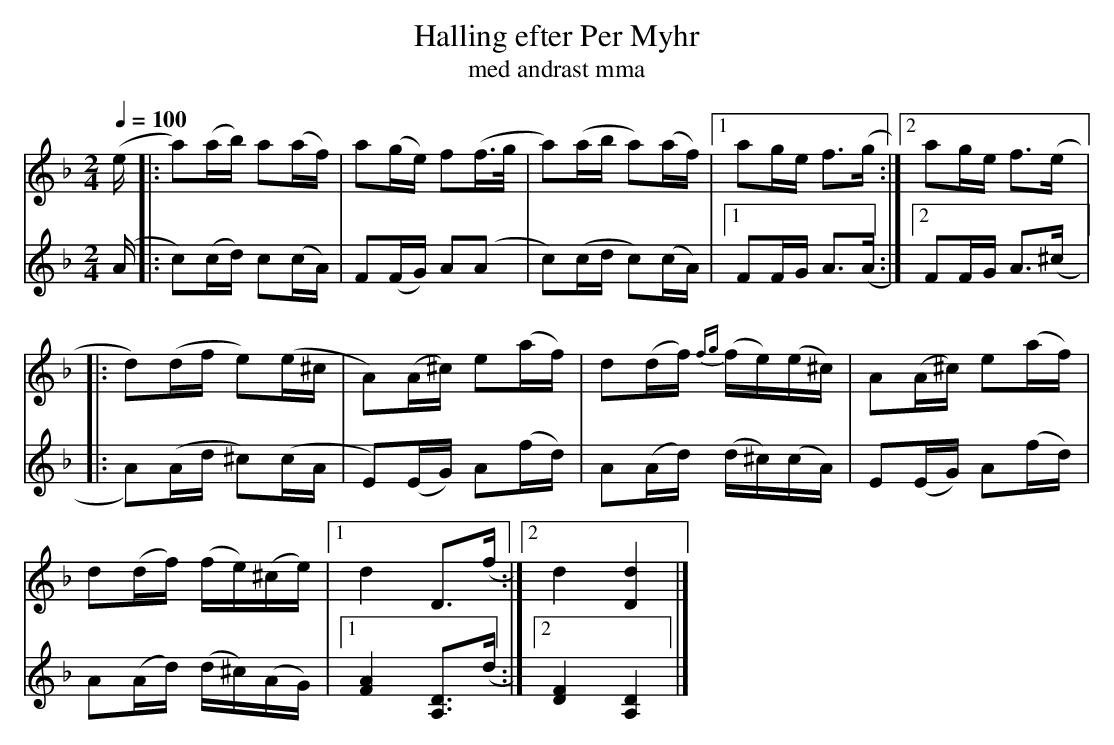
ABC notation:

X:1
T:Halling efter Per Myhr
T:med andrast mma
M:2/4
L:1/16
Q:1/4=100
K:Dm
V:1
(e|:a2)(ab) a2(af)|a2(ge) f2(f>g|a2)(ab a2)(af)|[1a2ge f3(g:|[2a2ge f3(e|:!
d2)(df e2)(e^c|A2)(A^c) e2(af)|d2(df) {fg}(fe)(e^c)|A2(A^c) e2(af)|!
d2(df) (fe)(^ce)|[1d4 D3(f:|[2d4 [D4d4]|]!
V:2
(A|:c2)(cd) c2(cA)|F2(FG) A2(A2|c2)(cd c2)(cA)|[1F2FG A3(A:|[2F2FG A3(^c|:
A2)(Ad ^c2)(cA|E2)(EG) A2(fd)|A2(Ad) (d^c)(cA)|E2(EG) A2(fd)|!
A2(Ad) (d^c)(AG)|[1[F4A4][A,3D3](d:|[2[F4D4][A,4D4]|]
